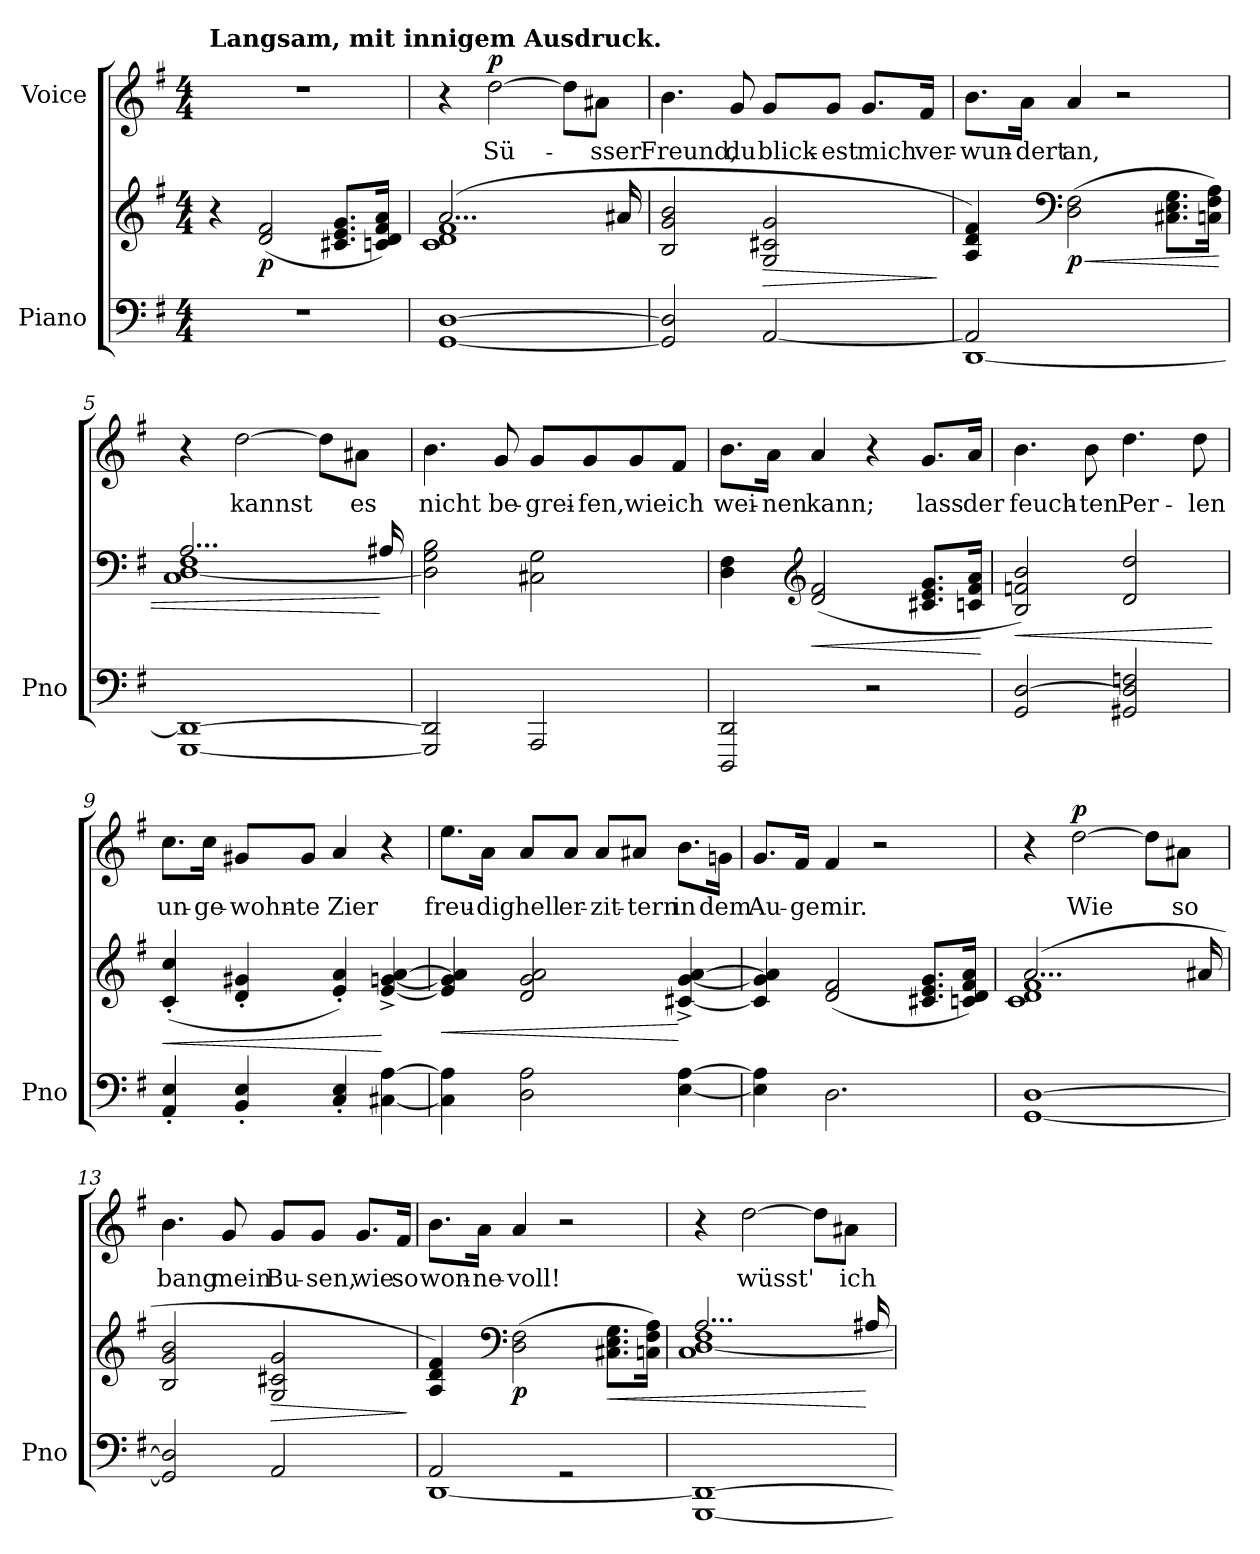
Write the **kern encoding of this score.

**kern	**kern	**dynam	**kern	**text	**dynam
*part2	*part2	*part2	*part1	*part1	*part1
*staff3	*staff2	*staff2/3	*staff1	*staff1	*staff1
*I"Piano	*	*	*I"Voice	*	*
*I'Pno	*	*	*	*	*
*clefF4	*clefG2	*	*clefG2	*	*
*k[f#]	*k[f#]	*	*k[f#]	*	*
*M4/4	*M4/4	*	*M4/4	*	*
=1	=1	=1	=1	=1	=1
!	!	!	!LO:TX:a:B:t=Langsam, mit innigem Ausdruck.	!	!
1r	4r	.	1r	.	.
!	!	!LO:DY:b	!	!	!
.	(<2d/ 2f#/	p	.	.	.
.	8.c#X/ 8.e/ 8.g/L	.	.	.	.
.	16cn/ 16d/ 16f#/ 16a/Jk)	.	.	.	.
=2	=2	=2	=2	=2	=2
!	!LO:N:vis=1	!	!	!	!
*	*^	*	*	*	*
[1GG [1D	(>2...a/	1c 1d 1f#	.	4r	.	.
!	!	!	!	!	!LO:LY:b	!LO:DY:a
.	.	.	.	[2dd\	Sü-	p
.	.	.	.	8dd\L]	.	.
!	!	!	!	!	!LO:LY:b	!
.	.	.	.	8a#X\J	-sser	.
.	16a#X/	.	.	.	.	.
*	*v	*v	*	*	*	*
=3	=3	=3	=3	=3	=3
!	!	!	!	!LO:LY:b	!
2GG/] 2D/]	2B/ 2g/ 2b/	.	4.b\	Freund,	.
!	!	!	!	!LO:LY:b	!
.	.	.	8g/	du	.
!	!	!LO:HP:b	!	!LO:LY:b	!
[2AA/	2G/ 2c#X/ 2g/	>	8g/L	blick-	.
!	!	!	!	!LO:LY:b	!
.	.	.	8g/J	-est	.
!	!	!	!	!LO:LY:b	!
.	.	.	8.g/L	mich	.
!	!	!	!	!LO:LY:b	!
.	.	.	16f#/Jk	ver-	.
.	.	]	.	.	.
=4	=4	=4	=4	=4	=4
*^	*	*	*	*	*
!	!	!	!	!	!LO:LY:b	!
2AA/]	[1DD	4A/ 4d/ 4f#/)	.	8.b\L	-wun-	.
!	!	!	!	!	!LO:LY:b	!
.	.	.	.	16a\Jk	-dert	.
*	*	*clefF4	*	*	*	*
!	!	!	!LO:HP:b	!	!LO:LY:b	!
!	!	!	!LO:DY:n=1:b	!	!	!
.	.	(>2D\ 2F#\	< p	4a/	an,	.
2ryy	.	.	.	2r	.	.
.	.	8.C#X\ 8.E\ 8.G\L	.	.	.	.
.	.	16Cn\ 16F#\ 16A\Jk)	.	.	.	.
*v	*v	*	*	*	*	*
=5	=5	=5	=5	=5	=5
!	!LO:N:vis=1	!	!	!	!
*	*^	*	*	*	*
[1GGG 1DD_	2...A/	1C [1D 1F#	.	4r	.	.
!	!	!	!	!	!LO:LY:b	!
.	.	.	.	[2dd\	kannst	.
.	.	.	.	8dd\L]	.	.
!	!	!	!	!	!LO:LY:b	!
.	.	.	.	8a#X\J	es	.
.	16A#X/	.	[	.	.	.
*	*v	*v	*	*	*	*
!!LO:LB:g=z
=6	=6	=6	=6	=6	=6
!	!	!	!	!LO:LY:b	!
2GGG/] 2DD/]	2D\] 2G\ 2B\	.	4.b\	nicht	.
!	!	!	!	!LO:LY:b	!
.	.	.	8g/	be-	.
!	!	!	!	!LO:LY:b	!
2AAA/	2C#X\ 2G\	.	8g/L	-grei-	.
!	!	!	!	!LO:LY:b	!
.	.	.	8g/	-fen,	.
!	!	!	!	!LO:LY:b	!
.	.	.	8g/	wie	.
!	!	!	!	!LO:LY:b	!
.	.	.	8f#/J	ich	.
=7	=7	=7	=7	=7	=7
!	!	!	!	!LO:LY:b	!
2DDD/ 2DD/	4D\ 4F#\	.	8.b\L	wei-	.
!	!	!	!	!LO:LY:b	!
.	.	.	16a\Jk	-nen	.
*	*clefG2	*	*	*	*
!	!	!LO:HP:b	!	!LO:LY:b	!
.	(<2d/ 2f#/	<	4a/	kann;	.
2r	.	.	4r	.	.
!	!	!	!	!LO:LY:b	!
.	8.c#X/ 8.e/ 8.g/L	.	8.g/L	lass	.
!	!	!	!	!LO:LY:b	!
.	16cn/ 16f#/ 16a/Jk	.	16a/Jk	der	.
.	.	[	.	.	.
=8	=8	=8	=8	=8	=8
!	!	!LO:HP:b	!	!LO:LY:b	!
2GG/ [2D/	2B/ 2fn/ 2b/)	<	4.b\	feuch-	.
!	!	!	!	!LO:LY:b	!
.	.	.	8b\	-ten	.
!	!	!	!	!LO:LY:b	!
2GG#X/ 2D/] 2Fn/	2d/ 2dd/	.	4.dd\	Per-	.
!	!	!	!	!LO:LY:b	!
.	.	.	8dd\	-len	.
.	.	[	.	.	.
=9	=9	=9	=9	=9	=9
!	!	!LO:HP:b	!	!LO:LY:b	!
4AA/' 4E/'	(<4c/' 4cc/'	<	8.cc\L	un-	.
!	!	!	!	!LO:LY:b	!
.	.	.	16cc\Jk	-ge-	.
!	!	!	!	!LO:LY:b	!
4BB/' 4E/'	4d/' 4g#X/'	.	8g#X/L	-wohn-	.
!	!	!	!	!LO:LY:b	!
.	.	.	8g#/J	-te	.
!	!	!	!	!LO:LY:b	!
4C/' 4E/'	4e/' 4a/')	.	4a/	Zier	.
[4C#X\ [4A\	[4e/^ [4gn/^ [4a/^	[	4r	.	.
=10	=10	=10	=10	=10	=10
!	!	!LO:HP:b	!	!LO:LY:b	!
4C#\] 4A\]	4e/] 4g/] 4a/]	<	8.ee\L	freu-	.
!	!	!	!	!LO:LY:b	!
.	.	.	16a\Jk	-dig	.
!	!	!	!	!LO:LY:b	!
2D\ 2A\	2d/ 2g/ 2a/	.	8a/L	hell	.
!	!	!	!	!LO:LY:b	!
.	.	.	8a/J	er-	.
!	!	!	!	!LO:LY:b	!
.	.	.	8a/L	-zit-	.
!	!	!	!	!LO:LY:b	!
.	.	.	8a#X/J	-tern	.
!	!	!	!	!LO:LY:b	!
[4E\ [4A\	[4c#X/^ [4g/^ [4a/^	[	8.b\L	in	.
!	!	!	!	!LO:LY:b	!
.	.	.	16gn\Jk	dem	.
!!LO:LB:g=z
=11	=11	=11	=11	=11	=11
!	!	!	!	!LO:LY:b	!
4E\] 4A\]	4c#/] 4g/] 4a/]	.	8.g/L	Au-	.
!	!	!	!	!LO:LY:b	!
.	.	.	16f#/Jk	-ge	.
!	!	!	!	!LO:LY:b	!
2.D\	(<2d/ 2f#/	.	4f#/	mir.	.
.	.	.	2r	.	.
.	8.c#X/ 8.e/ 8.g/L	.	.	.	.
.	16cn/ 16d/ 16f#/ 16a/Jk)	.	.	.	.
=12	=12	=12	=12	=12	=12
!	!LO:N:vis=1	!	!	!	!
*	*^	*	*	*	*
[1GG [1D	(>2...a/	1c 1d 1f#	.	4r	.	.
!	!	!	!	!	!LO:LY:b	!LO:DY:a
.	.	.	.	[2dd\	Wie	p
.	.	.	.	8dd\L]	.	.
!	!	!	!	!	!LO:LY:b	!
.	.	.	.	8a#X\J	so	.
.	16a#X/	.	.	.	.	.
*	*v	*v	*	*	*	*
=13	=13	=13	=13	=13	=13
!	!	!	!	!LO:LY:b	!
2GG/] 2D/]	2B/ 2g/ 2b/	.	4.b\	bang	.
!	!	!	!	!LO:LY:b	!
.	.	.	8g/	mein	.
!	!	!LO:HP:b	!	!LO:LY:b	!
2AA/	2G/ 2c#X/ 2g/	>	8g/L	Bu-	.
!	!	!	!	!LO:LY:b	!
.	.	.	8g/J	-sen,	.
!	!	!	!	!LO:LY:b	!
.	.	.	8.g/L	wie	.
!	!	!	!	!LO:LY:b	!
.	.	.	16f#/Jk	so	.
.	.	]	.	.	.
=14	=14	=14	=14	=14	=14
*^	*	*	*	*	*
!	!	!	!	!	!LO:LY:b	!
2AA/	[1DD	4A/ 4d/ 4f#/)	.	8.b\L	won-	.
!	!	!	!	!	!LO:LY:b	!
.	.	.	.	16a\Jk	-ne-	.
*	*	*clefF4	*	*	*	*
!	!	!	!LO:DY:b	!	!LO:LY:b	!
.	.	(>2D\ 2F#\	p	4a/	-voll!	.
2rGG	.	.	.	2r	.	.
!	!	!	!LO:HP:b	!	!	!
.	.	8.C#X\ 8.E\ 8.G\L	<	.	.	.
.	.	16Cn\ 16F#\ 16A\Jk)	.	.	.	.
*v	*v	*	*	*	*	*
=15	=15	=15	=15	=15	=15
!	!LO:N:vis=1	!	!	!	!
*	*^	*	*	*	*
[1GGG 1DD_	2...A/	1C [1D 1F#	.	4r	.	.
!	!	!	!	!	!LO:LY:b	!
.	.	.	.	[2dd\	wüsst'	.
.	.	.	.	8dd\L]	.	.
!	!	!	!	!	!LO:LY:b	!
.	.	.	.	8a#X\J	ich	.
.	16A#X/	.	[	.	.	.
*	*v	*v	*	*	*	*
=	=	=	=	=	=
*-	*-	*-	*-	*-	*-
